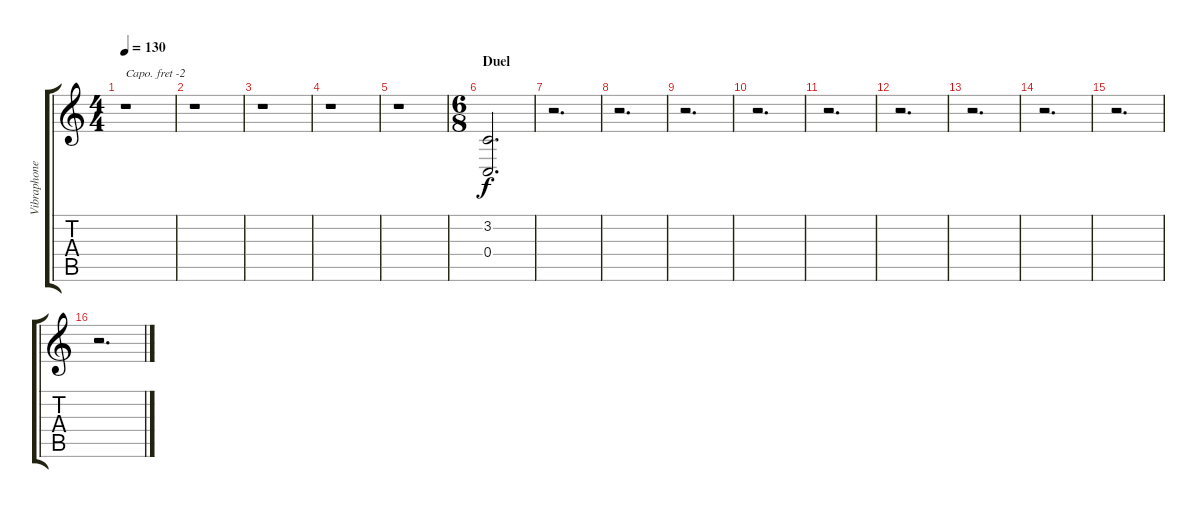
\track ("Vibraphone" "Vibraphone") {instrument vibraphone}
\staff {score tabs}
\capo -2
\tuning (E4 B3 G3 D3 A2 D2) {hide}
\ts (4 4)
\tempo 130
\clef g2
\ks c
r.1{dy f} |
r.1 |
r.1 |
r.1 |
r.1 |
\ts (6 8)
\section ("" "Duel")
(3.2 0.4).2{d} |
r.2{d} |
r.2{d} |
r.2{d} |
r.2{d} |
r.2{d} |
r.2{d} |
r.2{d} |
r.2{d} |
r.2{d} |
r.2{d}
